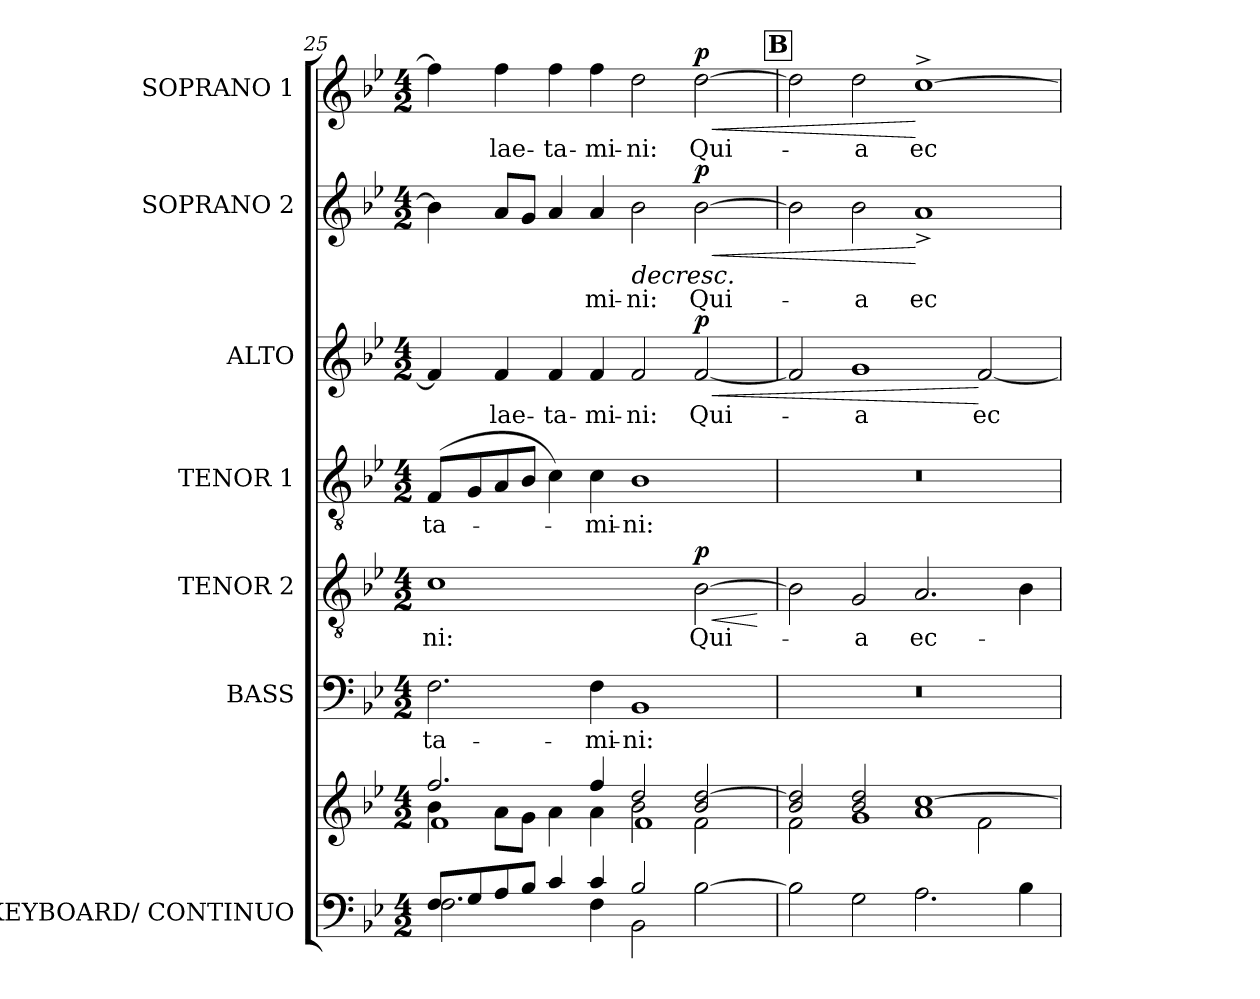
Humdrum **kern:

**kern	**kern	**kern	**text	**kern	**text	**dynam	**kern	**text	**kern	**text	**dynam	**kern	**text	**dynam	**kern	**text	**dynam
*part7	*part7	*part6	*part6	*part5	*part5	*part5	*part4	*part4	*part3	*part3	*part3	*part2	*part2	*part2	*part1	*part1	*part1
*staff8	*staff7	*staff6	*staff6	*staff5	*staff5	*staff5	*staff4	*staff4	*staff3	*staff3	*staff3	*staff2	*staff2	*staff2	*staff1	*staff1	*staff1
*I"KEYBOARD/ CONTINUO	*	*I"BASS	*	*I"TENOR 2	*	*	*I"TENOR 1	*	*I"ALTO	*	*	*I"SOPRANO 2	*	*	*I"SOPRANO 1	*	*
*I'Kbd.	*	*I'B.	*	*I'T2.	*	*	*I'T1.	*	*I'A.	*	*	*I'S2.	*	*	*I'S1.	*	*
!!LO:LB:g=z
*clefF4	*clefG2	*clefF4	*	*clefGv2	*	*	*clefGv2	*	*clefG2	*	*	*clefG2	*	*	*clefG2	*	*
*	*	*	*	*ITrd7c12	*	*	*ITrd7c12	*	*	*	*	*	*	*	*	*	*
*k[b-e-]	*k[b-e-]	*k[b-e-]	*	*k[b-e-]	*	*	*k[b-e-]	*	*k[b-e-]	*	*	*k[b-e-]	*	*	*k[b-e-]	*	*
*B-:	*B-:	*B-:	*	*B-:	*	*	*B-:	*	*B-:	*	*	*B-:	*	*	*B-:	*	*
*M4/2	*M4/2	*M4/2	*	*M4/2	*	*	*M4/2	*	*M4/2	*	*	*M4/2	*	*	*M4/2	*	*
=25	=25	=25	=25	=25	=25	=25	=25	=25	=25	=25	=25	=25	=25	=25	=25	=25	=25
*^	*^	*	*	*	*	*	*	*	*	*	*	*	*	*	*	*	*
*	*	*	*^	*	*	*	*	*	*	*	*	*	*	*	*	*	*	*	*
!	!	!	!	!	!	!LO:LY:b:color=#000000	!	!	!	!	!	!	!	!	!	!	!	!	!	!
!	!	!	!	!	!	!	!	!LO:LY:b:color=#000000	!	!	!	!	!	!	!	!	!	!	!	!
!	!	!	!	!	!	!	!	!	!	!	!LO:LY:b:color=#000000	!	!	!	!	!	!	!	!	!
8Fi/L	2.Fi\	2.ffi/	4b-i\	1fi	2.Fi\	-ta-	1Ci	-ni:	.	(8FFi/L	-ta-	4fi/]	.	.	4b-i\]	.	.	4ffi\]	.	.
8Gi/	.	.	.	.	.	.	.	.	.	8GGi/	.	.	.	.	.	.	.	.	.	.
!	!	!	!	!	!	!	!	!	!	!	!	!	!LO:LY:b:color=#000000	!	!	!	!	!	!	!
!	!	!	!	!	!	!	!	!	!	!	!	!	!	!	!	!	!	!	!LO:LY:b:color=#000000	!
8Ai/	.	.	8ai\L	.	.	.	.	.	.	8AAi/	.	4fi/	lae-	.	8ai/L	.	.	4ffi\	lae-	.
8B-i/J	.	.	8gi\J	.	.	.	.	.	.	8BB-i/J	.	.	.	.	8gi/J	.	.	.	.	.
!	!	!	!	!	!	!	!	!	!	!	!	!	!LO:LY:b:color=#000000	!	!	!	!	!	!	!
!	!	!	!	!	!	!	!	!	!	!	!	!	!	!	!	!	!	!	!LO:LY:b:color=#000000	!
4ci/	.	.	4ai\	.	.	.	.	.	.	4Ci\)	.	4fi/	-ta-	.	4ai/	.	.	4ffi\	-ta-	.
!	!	!	!	!	!	!LO:LY:b:color=#000000	!	!	!	!	!	!	!	!	!	!	!	!	!	!
!	!	!	!	!	!	!	!	!	!	!	!LO:LY:b:color=#000000	!	!	!	!	!	!	!	!	!
!	!	!	!	!	!	!	!	!	!	!	!	!	!LO:LY:b:color=#000000	!	!	!	!	!	!	!
!	!	!	!	!	!	!	!	!	!	!	!	!	!	!	!	!LO:LY:b:color=#000000	!	!	!	!
!	!	!	!	!	!	!	!	!	!	!	!	!	!	!	!	!	!	!	!LO:LY:b:color=#000000	!
4ci/	4Fi\	4ffi/	4ai\	.	4Fi\	-mi-	.	.	.	4Ci\	-mi-	4fi/	-mi-	.	4ai/	-mi-	.	4ffi\	-mi-	.
!	!	!	!	!	!	!LO:LY:b:color=#000000	!	!	!	!	!	!	!	!	!	!	!	!	!	!
!	!	!	!	!	!	!	!	!	!	!	!LO:LY:b:color=#000000	!	!	!	!	!	!	!	!	!
!	!	!	!	!	!	!	!	!	!	!	!	!	!LO:LY:b:color=#000000	!	!	!	!	!	!	!
!	!	!	!	!	!	!	!	!	!	!	!	!	!	!	!	!LO:LY:b:color=#000000	!LO:HP:b	!	!	!
!	!	!	!	!	!	!	!	!	!	!	!	!	!	!	!	!	!LO:HP:n=1:b	!	!	!
!	!	!	!	!	!	!	!	!	!	!	!	!	!	!	!	!	!	!	!LO:LY:b:color=#000000	!
2B-i/	2BB-i\	2ddi/	2b-i\	1fi	1BB-i	-ni:	2ryy	.	.	1BB-i	-ni:	2fi/	-ni:	.	2b-i\	-ni:	> >	2ddi\	-ni:	.
!	!	!	!	!	!	!	!	!LO:LY:b:color=#000000	!LO:HP:b	!	!	!	!	!	!	!	!	!	!	!
!	!	!	!	!	!	!	!	!	!	!	!	!	!LO:LY:b:color=#000000	!LO:HP:b	!	!	!	!	!	!
!	!	!	!	!	!	!	!	!	!	!	!	!	!	!	!	!LO:LY:b:color=#000000	!LO:HP:b	!	!	!
!	!	!	!	!	!	!	!	!	!	!	!	!	!	!	!	!	!	!	!LO:LY:b:color=#000000	!LO:HP:b
4ryy	[2B-i\	2b-i/ [2ddi	2fi\	.	.	.	[2BB-i\	Qui-	< p	.	.	[2fi/	Qui-	< p	[2b-i\	Qui-	< p	[2ddi\	Qui-	< p
4ryy	.	.	.	.	.	.	.	.	.	.	.	.	.	.	.	.	.	.	.	.
*v	*v	*	*	*	*	*	*	*	*	*	*	*	*	*	*	*	*	*	*	*
*	*v	*v	*v	*	*	*	*	*	*	*	*	*	*	*	*	*	*	*	*
.	.	.	.	.	.	[	.	.	.	.	.	.	.	.	.	.	.
!!LO:REH:place=s1:B:color=#000000:enc=box:fs=14.8553:t=B
=26	=26	=26	=26	=26	=26	=26	=26	=26	=26	=26	=26	=26	=26	=26	=26	=26	=26
!LO:N:vis=1	!	!LO:N:vis=1	!	!	!	!	!LO:N:vis=1	!	!	!	!	!	!	!	!	!	!
*^	*^	*	*	*	*	*	*	*	*	*	*	*	*	*	*	*	*
0ryy	2B-i\]	2b-i/ 2ddi]	2fi\	0r	.	2BB-i\]	.	.	0r	.	2fi/]	.	.	2b-i\]	.	.	2ddi\]	.	.
!	!	!	!	!	!	!	!LO:LY:b:color=#000000	!	!	!	!	!	!	!	!	!	!	!	!
!	!	!	!	!	!	!	!	!	!	!	!	!LO:LY:b:color=#000000	!	!	!	!	!	!	!
!	!	!	!	!	!	!	!	!	!	!	!	!	!	!	!LO:LY:b:color=#000000	!	!	!	!
!	!	!	!	!	!	!	!	!	!	!	!	!	!	!	!	!	!	!LO:LY:b:color=#000000	!
.	2Gi\	2b-i/ 2ddi	1gi	.	.	2GGi/	-a	.	.	.	1gi	-a	.	2b-i\	-a	]	2ddi\	-a	.
!	!	!	!	!	!	!	!LO:LY:b:color=#000000	!	!	!	!	!	!	!	!	!	!	!	!
!	!	!	!	!	!	!	!	!	!	!	!	!	!	!	!LO:LY:b:color=#000000	!	!	!	!
!	!	!	!	!	!	!	!	!	!	!	!	!	!	!	!	!	!	!LO:LY:b:color=#000000	!
.	2.Ai\	1ai [1cci	.	.	.	2.AAi/	ec-	.	.	.	.	.	.	1a^i	ec-	] [	[1cc^i	ec-	[
!	!	!	!	!	!	!	!	!	!	!	!	!LO:LY:b:color=#000000	!	!	!	!	!	!	!
.	.	.	2fi\	.	.	.	.	.	.	.	[2fi/	ec-	[	.	.	.	.	.	.
.	4B-i\	.	.	.	.	4BB-i\	.	.	.	.	.	.	.	.	.	.	.	.	.
*v	*v	*	*	*	*	*	*	*	*	*	*	*	*	*	*	*	*	*	*
*	*v	*v	*	*	*	*	*	*	*	*	*	*	*	*	*	*	*	*
=	=	=	=	=	=	=	=	=	=	=	=	=	=	=	=	=	=
*-	*-	*-	*-	*-	*-	*-	*-	*-	*-	*-	*-	*-	*-	*-	*-	*-	*-
